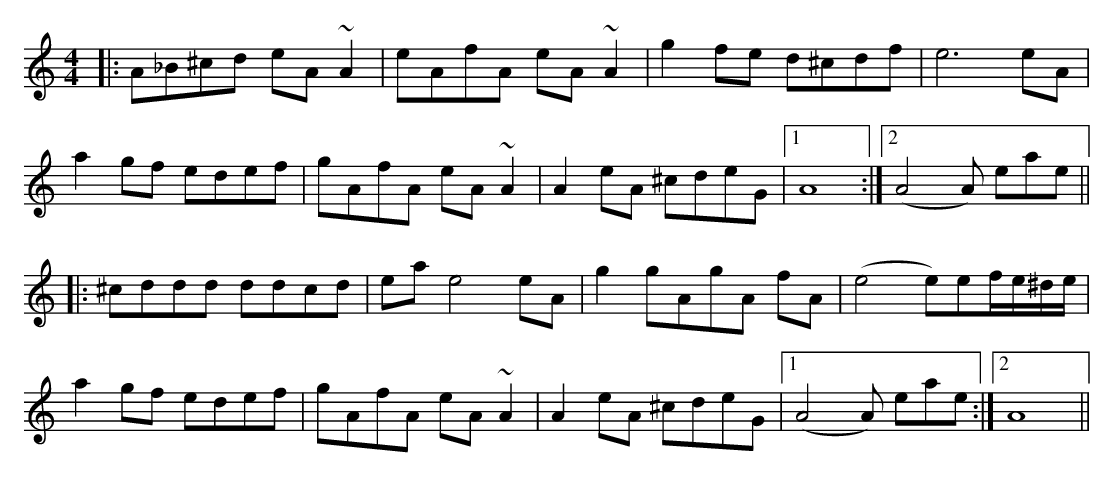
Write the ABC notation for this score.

X:1
M:4/4
K:Amin
|:A_B^cd eA~A2|eAfA eA~A2|g2fe d^cdf|e6 eA|
a2gf edef|gAfA eA~A2|A2eA ^cdeG|1 A8:|2 (A4A) eae||
|:^cddd ddcd|eae4 eA|g2gAgA fA|(e4e)ef/e/^d/e/|
a2gf edef|gAfA eA~A2|A2eA ^cdeG|1 (A4A) eae:|2 A8||
